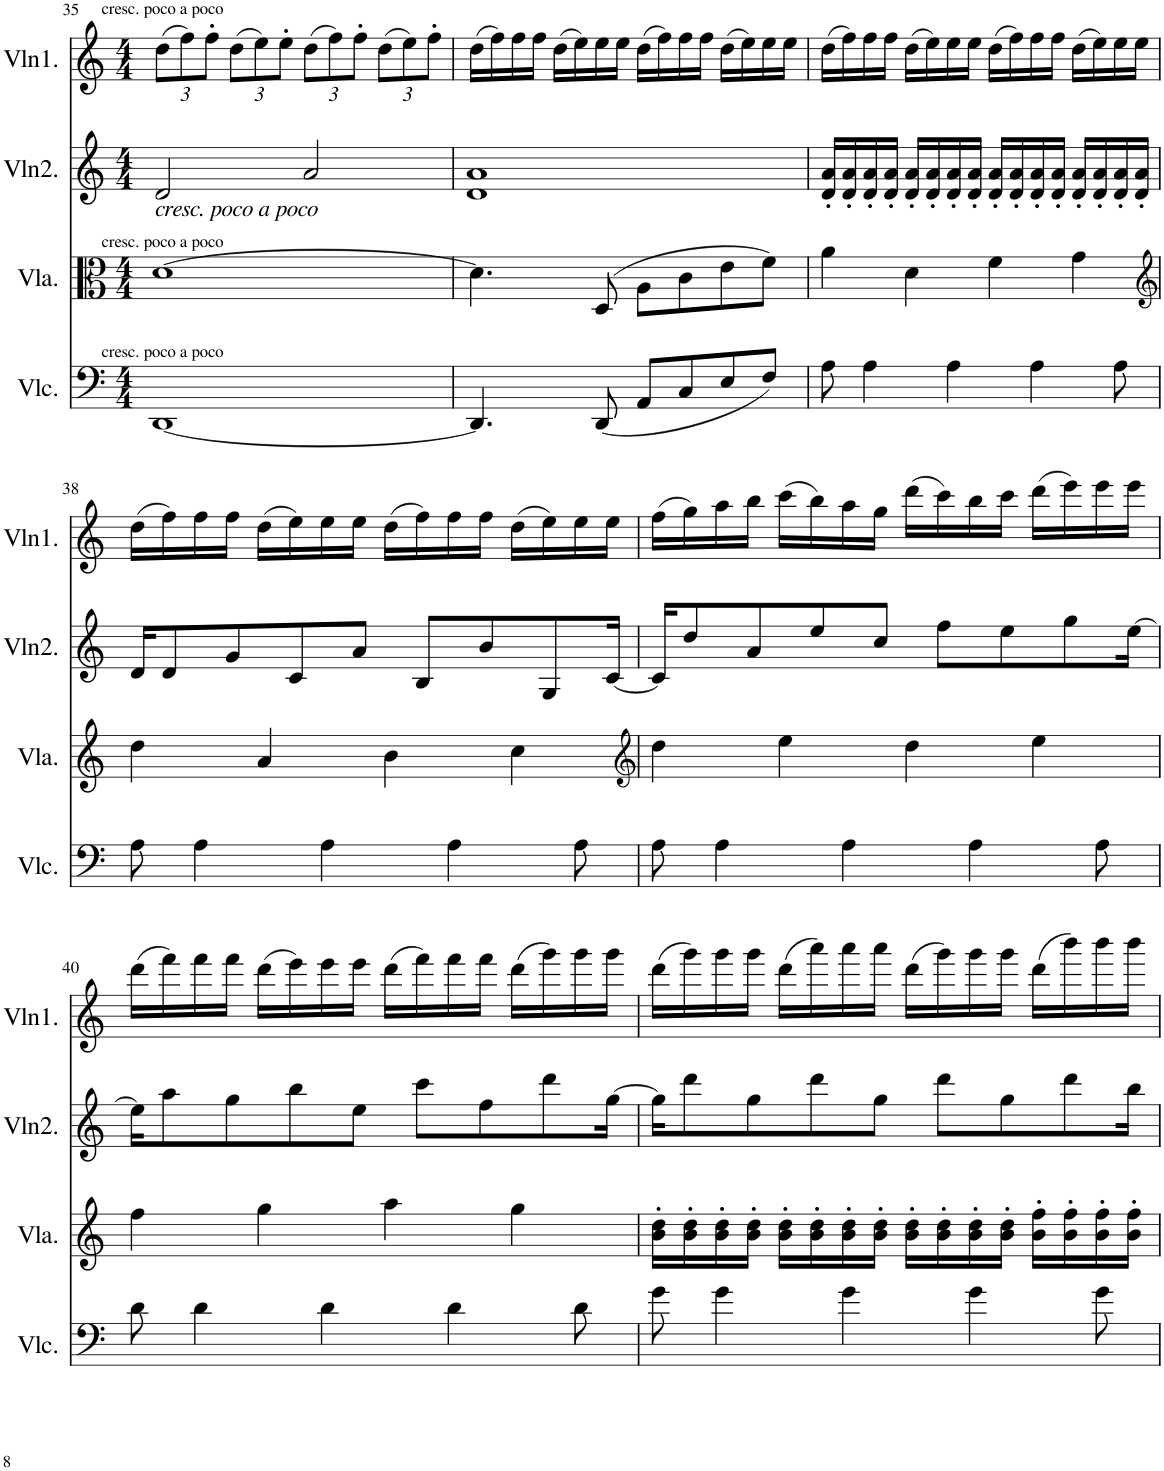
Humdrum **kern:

**kern	**kern	**kern	**kern
*part4	*part3	*part2	*part1
*staff4	*staff3	*staff2	*staff1
*I"Cello	*I"Viola	*I"Violin 2	*I"Violin 1
*	*I'Vla.	*I'Vln2.	*I'Vln1.
!!LO:PB:g=z
*clefF4	*clefC3	*clefG2	*clefG2
*k[]	*k[]	*k[]	*k[]
*M4/4	*M4/4	*M4/4	*M4/4
*	*	*	*Xbrackettup
=35	=35	=35	=35
!	!	!LO:TX:b:i:t=cresc. poco a poco	!
[1DD	[1d	2d/	(12dd\L
.	.	.	12ff\)
.	.	.	12ff'\J
.	.	.	(12dd\L
.	.	.	12ee\)
.	.	.	12ee'\J
.	.	2a/	(12dd\L
.	.	.	12ff\)
.	.	.	12ff'\J
.	.	.	(12dd\L
.	.	.	12ee\)
.	.	.	12ff'\J
=36	=36	=36	=36
4.DD/]	4.d\]	1d 1a	(16dd\LL
.	.	.	16ff\)
.	.	.	16ff\
.	.	.	16ff\JJ
.	.	.	(16dd\LL
.	.	.	16ee\)
(8DD/	(8D/	.	16ee\
.	.	.	16ee\JJ
8AA/L	8A\L	.	(16dd\LL
.	.	.	16ff\)
8C/	8c\	.	16ff\
.	.	.	16ff\JJ
8E/	8e\	.	(16dd\LL
.	.	.	16ee\)
8F/J)	8f\J)	.	16ee\
.	.	.	16ee\JJ
=37	=37	=37	=37
8A\	4a\	16d/' 16a/'LL	(16dd\LL
.	.	16d/' 16a/'	16ff\)
4A\	.	16d/' 16a/'	16ff\
.	.	16d/' 16a/'JJ	16ff\JJ
.	4d\	16d/' 16a/'LL	(16dd\LL
.	.	16d/' 16a/'	16ee\)
4A\	.	16d/' 16a/'	16ee\
.	.	16d/' 16a/'JJ	16ee\JJ
.	4f\	16d/' 16a/'LL	(16dd\LL
.	.	16d/' 16a/'	16ff\)
4A\	.	16d/' 16a/'	16ff\
.	.	16d/' 16a/'JJ	16ff\JJ
.	4g\	16d/' 16a/'LL	(16dd\LL
.	.	16d/' 16a/'	16ee\)
8A\	.	16d/' 16a/'	16ee\
.	.	16d/' 16a/'JJ	16ee\JJ
!!LO:LB:g=z
=38	=38	=38	=38
*	*clefG2	*	*
8A\	4dd\	16d/KL	(16dd\LL
.	.	8d/	16ff\)
4A\	.	.	16ff\
.	.	8g/	16ff\JJ
.	4a/	.	(16dd\LL
.	.	8c/	16ee\)
4A\	.	.	16ee\
.	.	8a/J	16ee\JJ
.	4b\	.	(16dd\LL
.	.	8B/L	16ff\)
4A\	.	.	16ff\
.	.	8b/	16ff\JJ
.	4cc\	.	(16dd\LL
.	.	8G/	16ee\)
8A\	.	.	16ee\
.	.	[16c/Jk	16ee\JJ
=39	=39	=39	=39
*	*clefG2	*	*
8A\	4dd\	16c/KL]	(16ff\LL
.	.	8dd/	16gg\)
4A\	.	.	16aa\
.	.	8a/	16bb\JJ
.	4ee\	.	(16ccc\LL
.	.	8ee/	16bb\)
4A\	.	.	16aa\
.	.	8cc/J	16gg\JJ
.	4dd\	.	(16ddd\LL
.	.	8ff\L	16ccc\)
4A\	.	.	16bb\
.	.	8ee\	16ccc\JJ
.	4ee\	.	(16ddd\LL
.	.	8gg\	16eee\)
8A\	.	.	16eee\
.	.	[16ee\Jk	16eee\JJ
!!LO:LB:g=z
=40	=40	=40	=40
8d\	4ff\	16ee\KL]	(16ddd\LL
.	.	8aa\	16fff\)
4d\	.	.	16fff\
.	.	8gg\	16fff\JJ
.	4gg\	.	(16ddd\LL
.	.	8bb\	16eee\)
4d\	.	.	16eee\
.	.	8ee\J	16eee\JJ
.	4aa\	.	(16ddd\LL
.	.	8ccc\L	16fff\)
4d\	.	.	16fff\
.	.	8ff\	16fff\JJ
.	4gg\	.	(16ddd\LL
.	.	8ddd\	16ggg\)
8d\	.	.	16ggg\
.	.	[16gg\Jk	16ggg\JJ
=41	=41	=41	=41
8g\	16b\' 16dd\'LL	16gg\KL]	(16ddd\LL
.	16b\' 16dd\'	8ddd\	16ggg\)
4g\	16b\' 16dd\'	.	16ggg\
.	16b\' 16dd\'JJ	8gg\	16ggg\JJ
.	16b\' 16dd\'LL	.	(16ddd\LL
.	16b\' 16dd\'	8ddd\	16aaa\)
4g\	16b\' 16dd\'	.	16aaa\
.	16b\' 16dd\'JJ	8gg\J	16aaa\JJ
.	16b\' 16dd\'LL	.	(16ddd\LL
.	16b\' 16dd\'	8ddd\L	16ggg\)
4g\	16b\' 16dd\'	.	16ggg\
.	16b\' 16dd\'JJ	8gg\	16ggg\JJ
.	16b\' 16ff\'LL	.	(16ddd\LL
.	16b\' 16ff\'	8ddd\	16bbb\)
8g\	16b\' 16ff\'	.	16bbb\
.	16b\' 16ff\'JJ	16bb\Jk	16bbb\JJ
=	=	=	=
*-	*-	*-	*-
